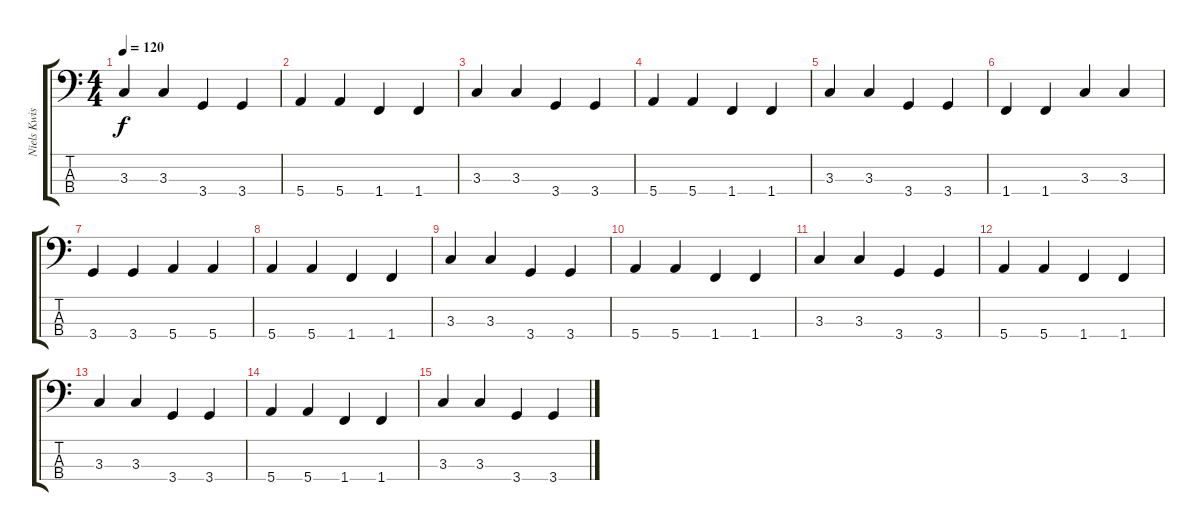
\track ("Niels Kwist" "Niels Kwis") {instrument electricbasspick}
\staff {score tabs}
\tuning (G2 D2 A1 E1) {hide}
\ts (4 4)
\tempo 120
\clef f4
\ks c
3.3.4{dy f} 3.3.4 3.4.4 3.4.4 |
5.4.4 5.4.4 1.4.4 1.4.4 |
3.3.4 3.3.4 3.4.4 3.4.4 |
5.4.4 5.4.4 1.4.4 1.4.4 |
3.3.4 3.3.4 3.4.4 3.4.4 |
1.4.4 1.4.4 3.3.4 3.3.4 |
3.4.4 3.4.4 5.4.4 5.4.4 |
5.4.4 5.4.4 1.4.4 1.4.4 |
3.3.4 3.3.4 3.4.4 3.4.4 |
5.4.4 5.4.4 1.4.4 1.4.4 |
3.3.4 3.3.4 3.4.4 3.4.4 |
5.4.4 5.4.4 1.4.4 1.4.4 |
3.3.4 3.3.4 3.4.4 3.4.4 |
5.4.4 5.4.4 1.4.4 1.4.4 |
3.3.4 3.3.4 3.4.4 3.4.4
